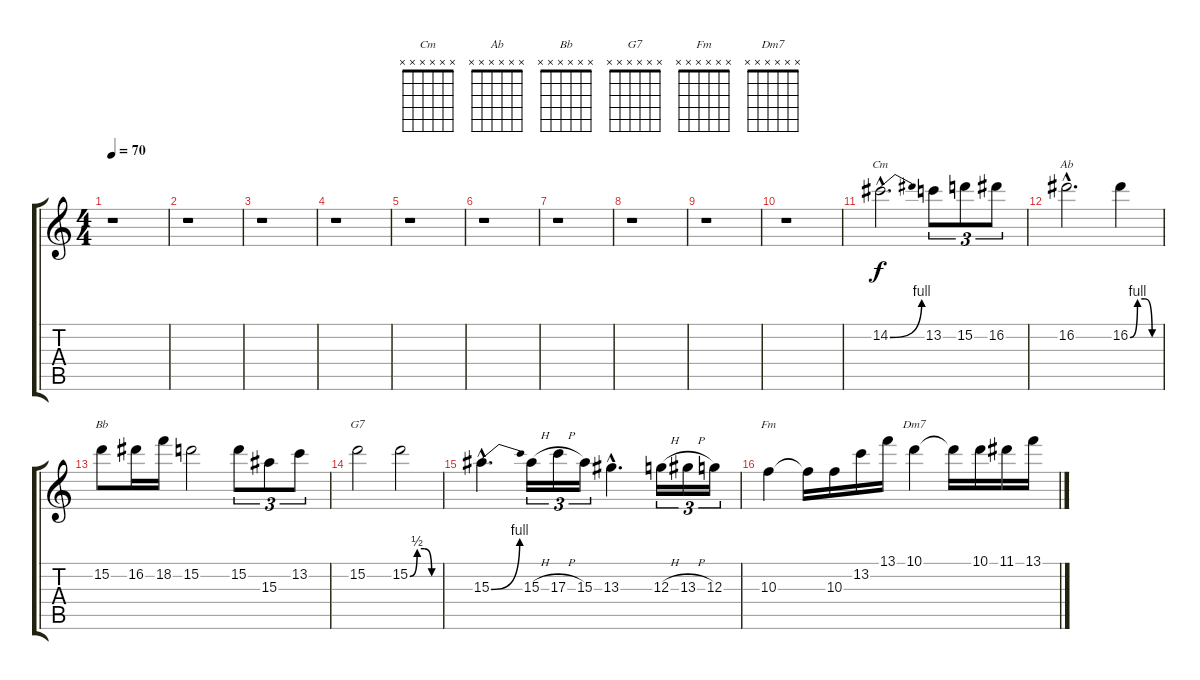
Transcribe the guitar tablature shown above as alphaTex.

\track "" {instrument overdrivenguitar}
\staff {score tabs}
\tuning (E4 B3 G3 D3 A2 E2) {hide}
\chord ("Cm" x x x x x x)
\chord ("Ab" x x x x x x)
\chord ("Bb" x x x x x x)
\chord ("G7" x x x x x x)
\chord ("Fm" x x x x x x)
\chord ("Dm7" x x x x x x)
\ts (4 4)
\tempo 70
\clef g2
\ks c
r.1{dy f instrument overdrivenguitar} |
r.1 |
r.1 |
r.1 |
r.1 |
r.1 |
r.1 |
r.1 |
r.1 |
r.1 |
14.2{be (bend 0 0 60 4) hac}.2{d ch "Cm"} 13.2.8{tu (3 2)} 15.2.8{tu (3 2)} 16.2.8{tu (3 2)} |
16.2{hac}.2{d ch "Ab"} 16.2{be (custom 0 0 15 4 30 4 45 0 60 0)}.4 |
15.2.8{ch "Bb"} 16.2.16 18.2.16 15.2.2 15.2.8{tu (3 2)} 15.3.8{tu (3 2)} 13.2.8{tu (3 2)} |
15.2.2{ch "G7"} 15.2{be (custom 0 0 15 2 30 2 45 0 60 0)}.2 |
15.3{be (bend 0 0 60 4) hac}.4{d} 15.3{h}.16{tu (3 2)} 17.3{h}.16{tu (3 2)} 15.3.16{tu (3 2)} 13.3{hac}.4{d} 12.3{h}.16{tu (3 2)} 13.3{h}.16{tu (3 2)} 12.3.16{tu (3 2)} |
10.3.4{ch "Fm"} 10.3{t}.16 10.3.16 13.2.16 13.1.16 10.1.4{ch "Dm7"} 10.1{t}.16 10.1.16 11.1.16 13.1.16
